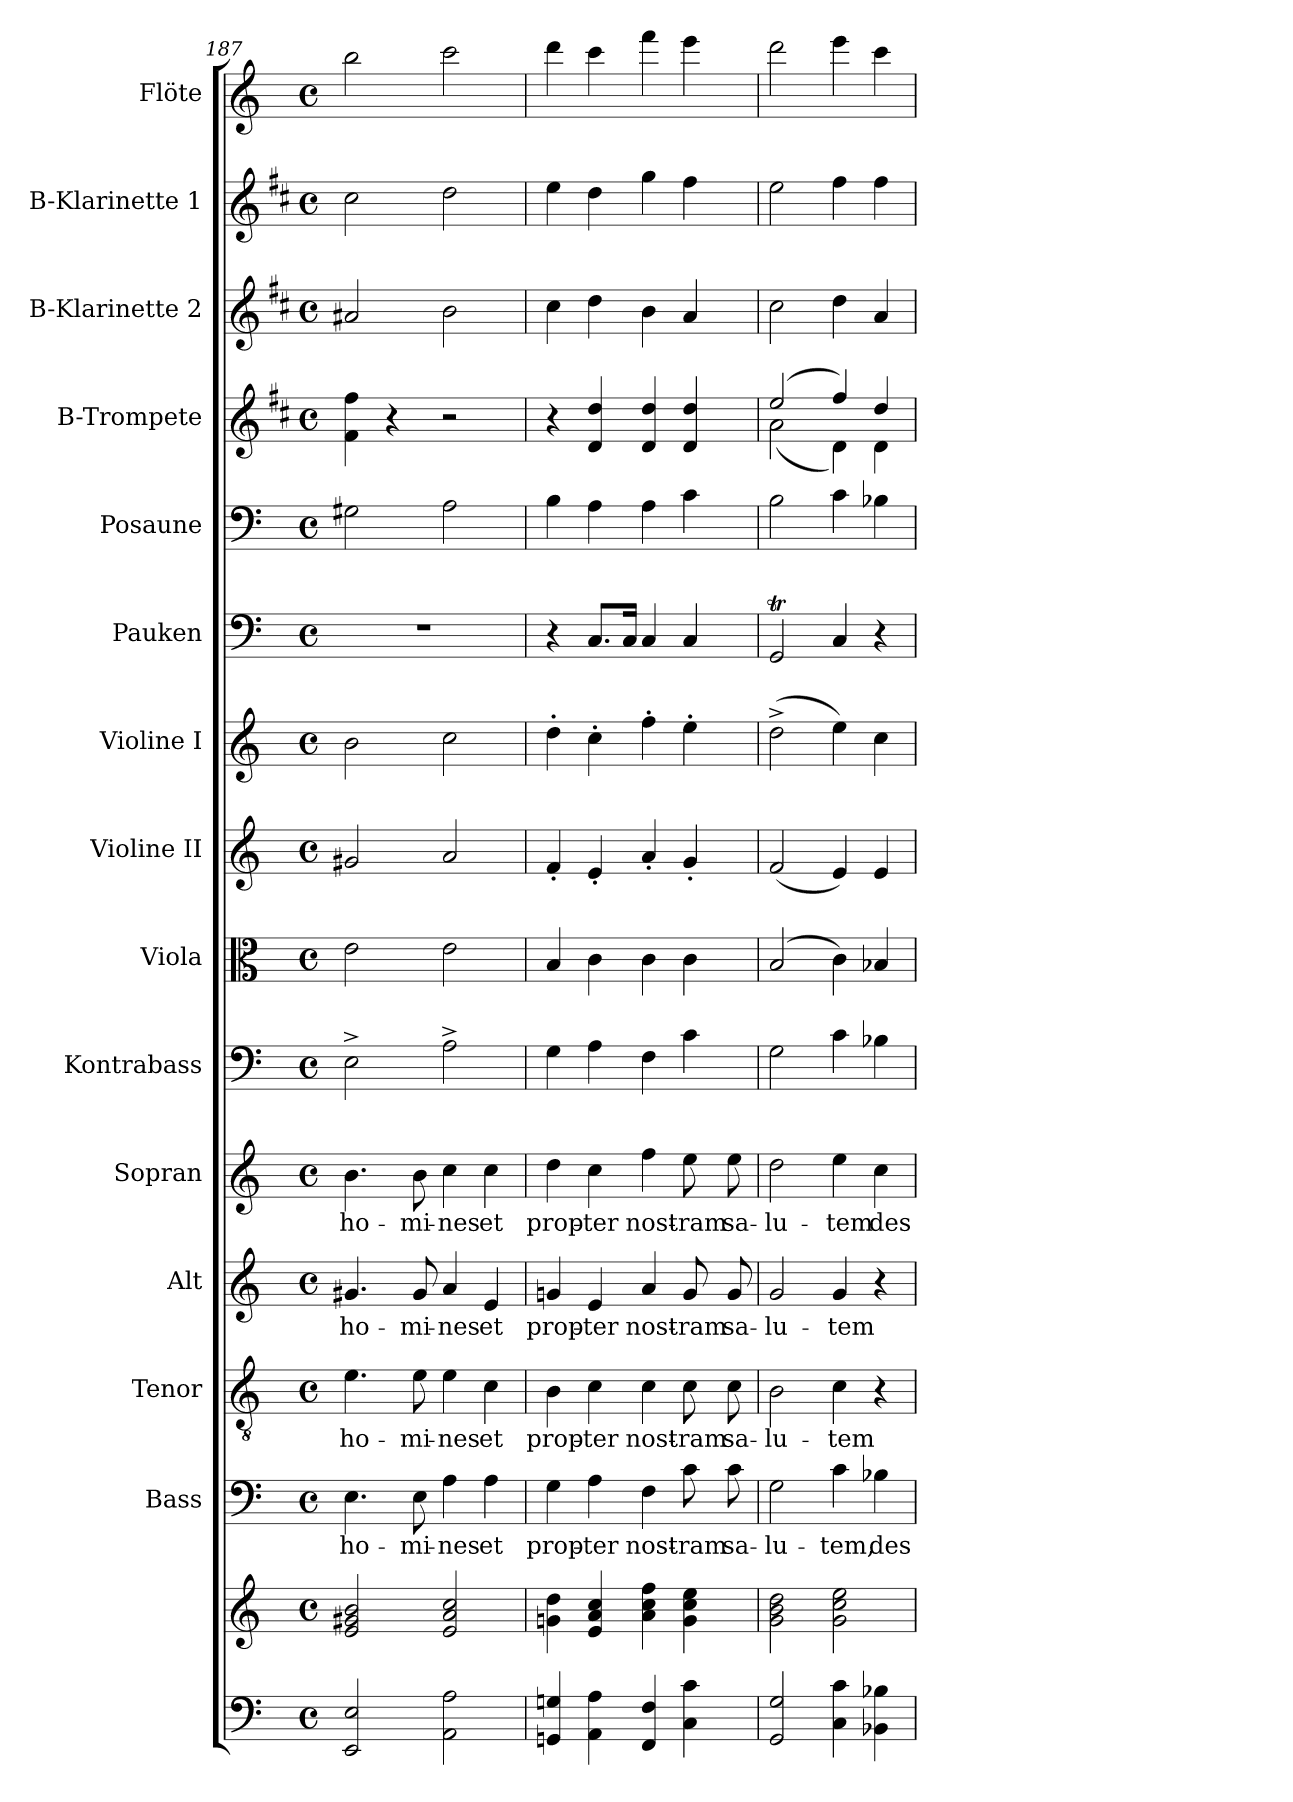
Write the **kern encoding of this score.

**kern	**kern	**kern	**text	**kern	**text	**kern	**text	**kern	**text	**kern	**kern	**kern	**kern	**kern	**kern	**kern	**kern	**kern	**kern
*part15	*part15	*part14	*part14	*part13	*part13	*part12	*part12	*part11	*part11	*part10	*part9	*part8	*part7	*part6	*part5	*part4	*part3	*part2	*part1
*staff16	*staff15	*staff14	*staff14	*staff13	*staff13	*staff12	*staff12	*staff11	*staff11	*staff10	*staff9	*staff8	*staff7	*staff6	*staff5	*staff4	*staff3	*staff2	*staff1
*	*	*I"Bass	*	*I"Tenor	*	*I"Alt	*	*I"Sopran	*	*I"Kontrabass	*I"Viola	*I"Violine II	*I"Violine I	*I"Pauken	*I"Posaune	*I"B-Trompete	*I"B-Klarinette 2	*I"B-Klarinette 1	*I"Flöte
*	*	*I'B.	*	*I'T.	*	*I'A.	*	*I'S.	*	*I'Kb.	*I'Vla.	*I'Vl. II	*I'Vl. I	*I'Pk.	*I'Pos.	*I'B Trp.	*I'B Kl. 2	*I'B Kl. 1	*I'Fl.
*clefF4	*clefG2	*clefF4	*	*clefGv2	*	*clefG2	*	*clefG2	*	*clefF4	*clefC3	*clefG2	*clefG2	*clefF4	*clefF4	*clefG2	*clefG2	*clefG2	*clefG2
*	*	*	*	*	*	*	*	*	*	*ITrd7c12	*	*	*	*	*	*ITrd1c2	*ITrd1c2	*ITrd1c2	*
*k[]	*k[]	*k[]	*	*k[]	*	*k[]	*	*k[]	*	*k[]	*k[]	*k[]	*k[]	*k[]	*k[]	*k[]	*k[]	*k[]	*k[]
*C:	*C:	*C:	*	*C:	*	*C:	*	*C:	*	*C:	*C:	*C:	*C:	*C:	*C:	*C:	*C:	*C:	*C:
*M4/4	*M4/4	*M4/4	*	*M4/4	*	*M4/4	*	*M4/4	*	*M4/4	*M4/4	*M4/4	*M4/4	*M4/4	*M4/4	*M4/4	*M4/4	*M4/4	*M4/4
*met(c)	*met(c)	*met(c)	*	*met(c)	*	*met(c)	*	*met(c)	*	*met(c)	*met(c)	*met(c)	*met(c)	*met(c)	*met(c)	*met(c)	*met(c)	*met(c)	*met(c)
=187	=187	=187	=187	=187	=187	=187	=187	=187	=187	=187	=187	=187	=187	=187	=187	=187	=187	=187	=187
!	!	!	!LO:LY:b	!	!LO:LY:b	!	!LO:LY:b	!	!LO:LY:b	!	!	!	!	!	!	!	!	!	!
2EE/ 2E/	2e/ 2g#X/ 2b/	4.E\	ho-	4.e\	ho-	4.g#X/	ho-	4.b\	ho-	2EE^>\	2e\	2g#X/	2b\	1r	2G#X\	4e\ 4ee\	2g#X/	2b\	2bb\
.	.	.	.	.	.	.	.	.	.	.	.	.	.	.	.	4r	.	.	.
!	!	!	!LO:LY:b	!	!LO:LY:b	!	!LO:LY:b	!	!LO:LY:b	!	!	!	!	!	!	!	!	!	!
.	.	8E\	-mi-	8e\	-mi-	8g#/	-mi-	8b\	-mi-	.	.	.	.	.	.	.	.	.	.
!	!	!	!LO:LY:b	!	!LO:LY:b	!	!LO:LY:b	!	!LO:LY:b	!	!	!	!	!	!	!	!	!	!
2AA\ 2A\	2e/ 2a/ 2cc/	4A\	-nes	4e\	-nes	4a/	-nes	4cc\	-nes	2AA^>\	2e\	2a/	2cc\	.	2A\	2r	2a\	2cc\	2ccc\
!	!	!	!LO:LY:b	!	!LO:LY:b	!	!LO:LY:b	!	!LO:LY:b	!	!	!	!	!	!	!	!	!	!
.	.	4A\	et	4c\	et	4e/	et	4cc\	et	.	.	.	.	.	.	.	.	.	.
=188	=188	=188	=188	=188	=188	=188	=188	=188	=188	=188	=188	=188	=188	=188	=188	=188	=188	=188	=188
!	!	!	!LO:LY:b	!	!LO:LY:b	!	!LO:LY:b	!	!LO:LY:b	!	!	!	!	!	!	!	!	!	!
4GGn/ 4Gn/	4gn\ 4dd\	4G\	prop-	4B\	prop-	4gn/	prop-	4dd\	prop-	4GG\	4B/	4f'</	4dd'>\	4r	4B\	4r	4b\	4dd\	4ddd\
!	!	!	!LO:LY:b	!	!LO:LY:b	!	!LO:LY:b	!	!LO:LY:b	!	!	!	!	!	!	!	!	!	!
4AA\ 4A\	4e/ 4a/ 4cc/	4A\	-ter	4c\	-ter	4e/	-ter	4cc\	-ter	4AA\	4c\	4e'</	4cc'>\	8.C/L	4A\	4c/ 4cc/	4cc\	4cc\	4ccc\
.	.	.	.	.	.	.	.	.	.	.	.	.	.	16C/Jk	.	.	.	.	.
!	!	!	!LO:LY:b	!	!LO:LY:b	!	!LO:LY:b	!	!LO:LY:b	!	!	!	!	!	!	!	!	!	!
4FF/ 4F/	4a\ 4cc\ 4ff\	4F\	nost-	4c\	nost-	4a/	nost-	4ff\	nost-	4FF\	4c\	4a'</	4ff'>\	4C/	4A\	4c/ 4cc/	4a\	4ff\	4fff\
!	!	!	!LO:LY:b	!	!LO:LY:b	!	!LO:LY:b	!	!LO:LY:b	!	!	!	!	!	!	!	!	!	!
4C\ 4c\	4g\ 4cc\ 4ee\	8c\	-ram	8c\	-ram	8g/	-ram	8ee\	-ram	4C\	4c\	4g'</	4ee'>\	4C/	4c\	4c/ 4cc/	4g/	4ee\	4eee\
!	!	!	!LO:LY:b	!	!LO:LY:b	!	!LO:LY:b	!	!LO:LY:b	!	!	!	!	!	!	!	!	!	!
.	.	8c\	sa-	8c\	sa-	8g/	sa-	8ee\	sa-	.	.	.	.	.	.	.	.	.	.
=189	=189	=189	=189	=189	=189	=189	=189	=189	=189	=189	=189	=189	=189	=189	=189	=189	=189	=189	=189
!	!	!	!LO:LY:b	!	!LO:LY:b	!	!LO:LY:b	!	!LO:LY:b	!	!	!	!	!	!	!	!	!	!
*	*	*	*	*	*	*	*	*	*	*	*	*	*	*	*	*^	*	*	*
2GG/ 2G/	2g\ 2b\ 2dd\	2G\	-lu-	2B\	-lu-	2g/	-lu-	2dd\	-lu-	2GG\	(2B/	(<2f/	(>2dd^>\	2GGT/	2B\	(2dd/	(<2g\	2b\	2dd\	2ddd\
!	!	!	!LO:LY:b	!	!LO:LY:b	!	!LO:LY:b	!	!LO:LY:b	!	!	!	!	!	!	!	!	!	!	!
4C\ 4c\	2g\ 2cc\ 2ee\	4c\	-tem,	4c\	-tem	4g/	-tem	4ee\	-tem	4C\	4c\)	4e/)	4ee\)	4C/	4c\	4ee/)	4c\)	4cc\	4ee\	4eee\
!	!	!	!LO:LY:b	!	!	!	!	!	!LO:LY:b	!	!	!	!	!	!	!	!	!	!	!
4BB-X\ 4B-X\	.	4B-X\	des-	4r	.	4r	.	4cc\	des-	4BB-X\	4B-X/	4e/	4cc\	4r	4B-X\	4cc/	4c\	4g/	4ee\	4ccc\
*	*	*	*	*	*	*	*	*	*	*	*	*	*	*	*	*v	*v	*	*	*
=	=	=	=	=	=	=	=	=	=	=	=	=	=	=	=	=	=	=	=
*-	*-	*-	*-	*-	*-	*-	*-	*-	*-	*-	*-	*-	*-	*-	*-	*-	*-	*-	*-
